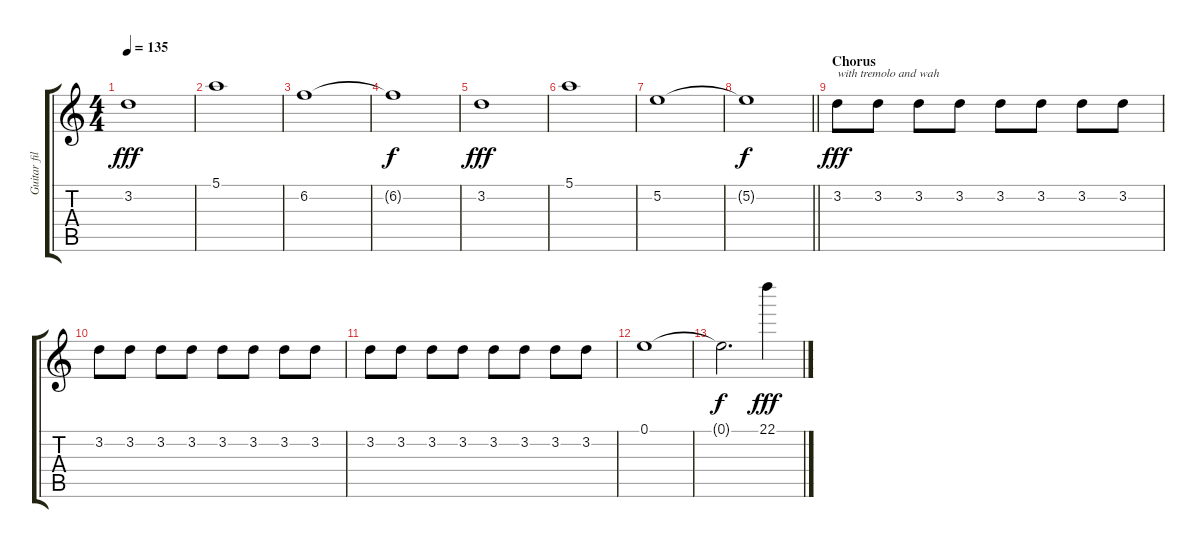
\track ("Guitar fills" "Guitar fil") {instrument overdrivenguitar}
\staff {score tabs}
\tuning (E4 B3 G3 D3 A2 D2) {hide}
\ts (4 4)
\tempo 135
\clef g2
\ks c
3.2.1{dy fff} |
5.1.1 |
6.2.1 |
6.2{t}.1{dy f} |
3.2.1{dy fff} |
5.1.1 |
5.2.1 |
\barLineRight lightlight
5.2{t}.1{dy f} |
\section ("" "Chorus")
3.2.8{txt "with tremolo and wah" dy fff balance 4} 3.2.8 3.2.8 3.2.8 3.2.8 3.2.8 3.2.8 3.2.8 |
3.2.8 3.2.8 3.2.8 3.2.8 3.2.8 3.2.8 3.2.8 3.2.8 |
3.2.8 3.2.8 3.2.8 3.2.8 3.2.8 3.2.8 3.2.8 3.2.8 |
0.1.1 |
0.1{t}.2{d dy f} 22.1.4{dy fff volume 11 balance 6}
